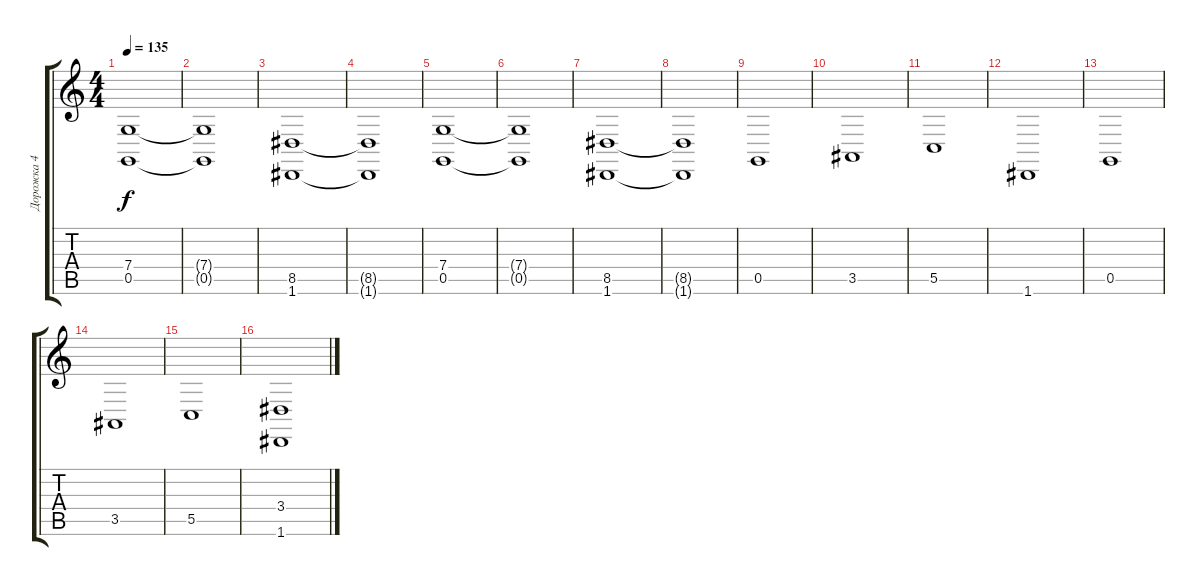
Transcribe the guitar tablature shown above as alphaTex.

\track ("Дорожка 4" "Дорожка 4") {instrument stringensemble2}
\staff {score tabs}
\tuning (D4 A3 F3 C3 G2 D2) {hide}
\ts (4 4)
\tempo 135
\clef g2
\ks c
(7.4 0.5).1{dy f} |
(7.4{t} 0.5{t}).1 |
(8.5 1.6).1 |
(8.5{t} 1.6{t}).1 |
(7.4 0.5).1 |
(7.4{t} 0.5{t}).1 |
(8.5 1.6).1 |
(8.5{t} 1.6{t}).1 |
0.5.1 |
3.5.1 |
5.5.1 |
1.6.1 |
0.5.1 |
3.5.1 |
5.5.1 |
(3.4 1.6).1
